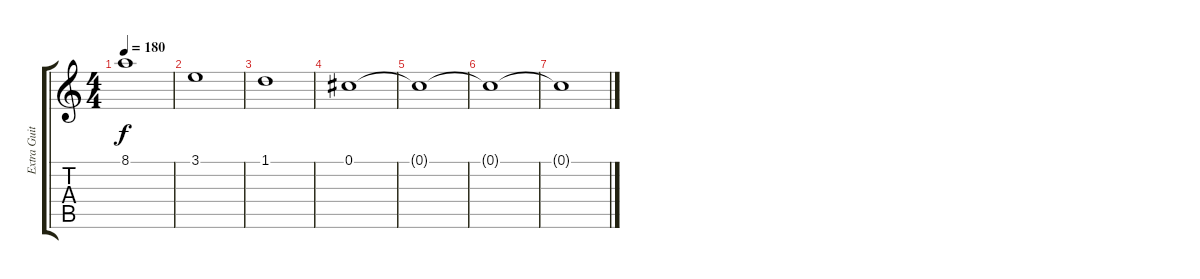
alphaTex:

\track ("Extra Guitar" "Extra Guit") {instrument distortionguitar}
\staff {score tabs}
\tuning (Db4 Ab3 E3 B2 Gb2 B1) {hide}
\ts (4 4)
\tempo 180
\clef g2
\ks c
8.1.1{dy f} |
3.1.1 |
1.1.1 |
0.1.1{instrument pad2warm} |
0.1{t}.1 |
0.1{t}.1 |
0.1{t}.1
